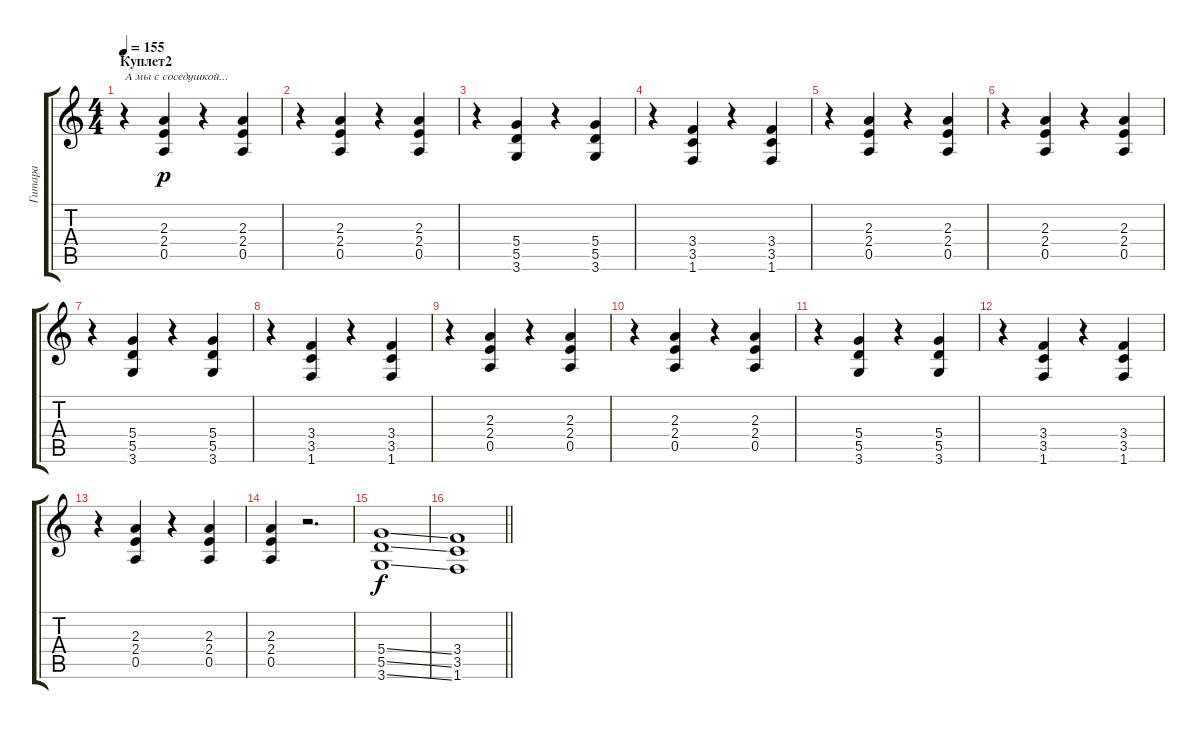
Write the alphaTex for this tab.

\track ("Гитара" "Гитара") {instrument overdrivenguitar}
\staff {score tabs}
\tuning (E4 B3 G3 D3 A2 E2) {hide}
\ts (4 4)
\section ("" "Куплет2")
\tempo 155
\clef g2
\ks c
r.4{txt "А мы с соседушкой..." dy f} (2.3 2.4 0.5).4{dy p} r.4 (2.3 2.4 0.5).4 |
r.4 (2.3 2.4 0.5).4 r.4 (2.3 2.4 0.5).4 |
r.4 (5.4 5.5 3.6).4 r.4 (5.4 5.5 3.6).4 |
r.4 (3.4 3.5 1.6).4 r.4 (3.4 3.5 1.6).4 |
r.4 (2.3 2.4 0.5).4 r.4 (2.3 2.4 0.5).4 |
r.4 (2.3 2.4 0.5).4 r.4 (2.3 2.4 0.5).4 |
r.4 (5.4 5.5 3.6).4 r.4 (5.4 5.5 3.6).4 |
r.4 (3.4 3.5 1.6).4 r.4 (3.4 3.5 1.6).4 |
r.4 (2.3 2.4 0.5).4 r.4 (2.3 2.4 0.5).4 |
r.4 (2.3 2.4 0.5).4 r.4 (2.3 2.4 0.5).4 |
r.4 (5.4 5.5 3.6).4 r.4 (5.4 5.5 3.6).4 |
r.4 (3.4 3.5 1.6).4 r.4 (3.4 3.5 1.6).4 |
r.4 (2.3 2.4 0.5).4 r.4 (2.3 2.4 0.5).4 |
(2.3 2.4 0.5).4 r.2{d} |
(5.4{ss} 5.5{ss} 3.6{ss}).1{dy f} |
\barLineRight lightlight
(3.4 3.5 1.6).1
